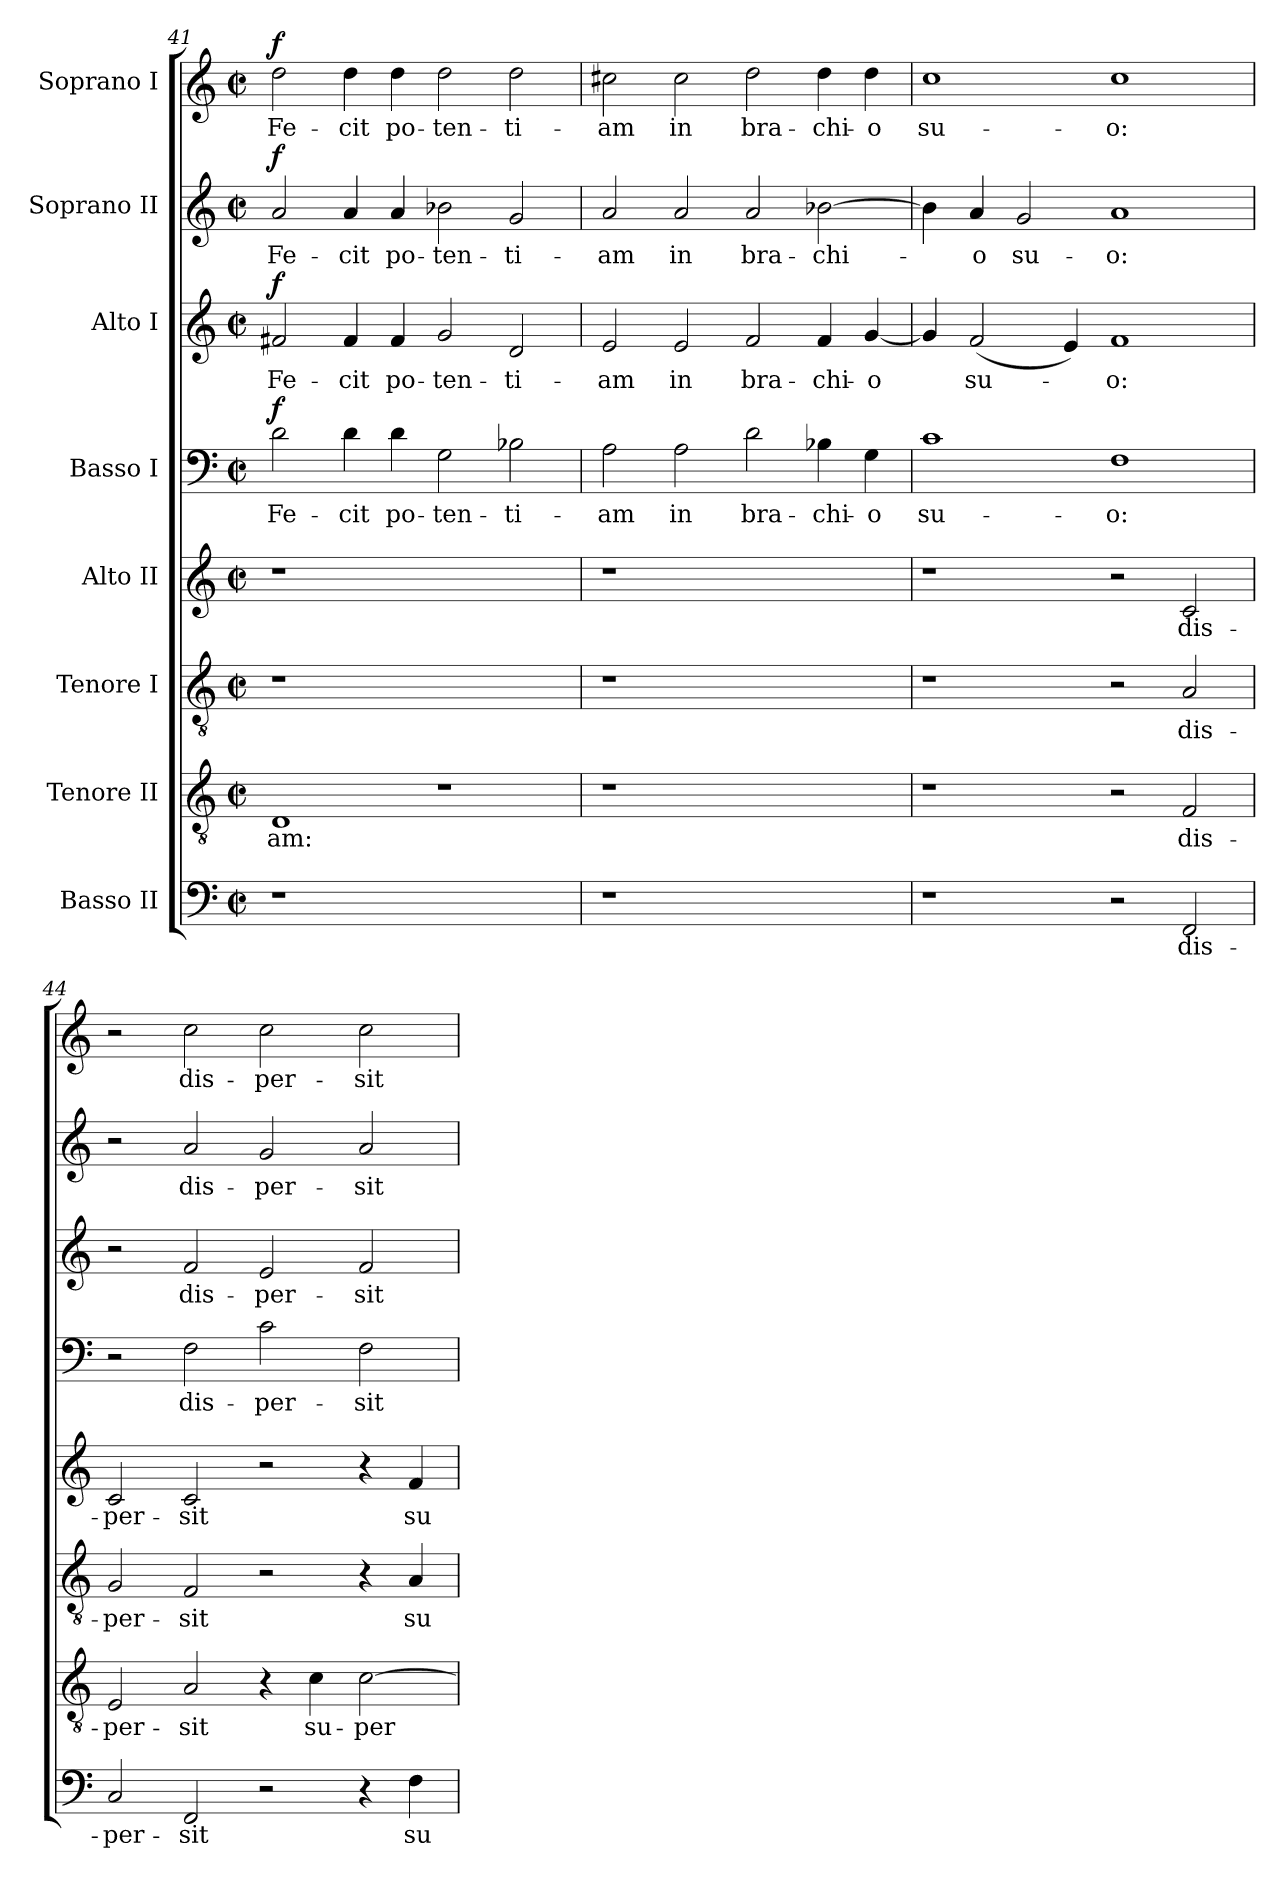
**kern	**text	**kern	**text	**kern	**text	**kern	**text	**kern	**text	**dynam	**kern	**text	**dynam	**kern	**text	**dynam	**kern	**text	**dynam
*part8	*part8	*part7	*part7	*part6	*part6	*part5	*part5	*part4	*part4	*part4	*part3	*part3	*part3	*part2	*part2	*part2	*part1	*part1	*part1
*staff8	*staff8	*staff7	*staff7	*staff6	*staff6	*staff5	*staff5	*staff4	*staff4	*staff4	*staff3	*staff3	*staff3	*staff2	*staff2	*staff2	*staff1	*staff1	*staff1
*I"Basso II	*	*I"Tenore II	*	*I"Tenore I	*	*I"Alto II	*	*I"Basso I	*	*	*I"Alto I	*	*	*I"Soprano II	*	*	*I"Soprano I	*	*
*clefF4	*	*clefGv2	*	*clefGv2	*	*clefG2	*	*clefF4	*	*	*clefG2	*	*	*clefG2	*	*	*clefG2	*	*
*k[]	*	*k[]	*	*k[]	*	*k[]	*	*k[]	*	*	*k[]	*	*	*k[]	*	*	*k[]	*	*
*C:	*	*C:	*	*C:	*	*C:	*	*C:	*	*	*C:	*	*	*C:	*	*	*C:	*	*
*M2/2	*	*M2/2	*	*M2/2	*	*M2/2	*	*M2/2	*	*	*M2/2	*	*	*M2/2	*	*	*M2/2	*	*
*met(c|)	*	*met(c|)	*	*met(c|)	*	*met(c|)	*	*met(c|)	*	*	*met(c|)	*	*	*met(c|)	*	*	*met(c|)	*	*
=41	=41	=41	=41	=41	=41	=41	=41	=41	=41	=41	=41	=41	=41	=41	=41	=41	=41	=41	=41
!	!	!	!	!	!	!	!	!	!	!LO:DY:a	!	!	!LO:DY:a	!	!	!LO:DY:a	!	!	!LO:DY:a
1r	.	1D	-am:	1r	.	1r	.	2d\	Fe-	f	2f#X/	Fe-	f	2a/	Fe-	f	2dd\	Fe-	f
.	.	.	.	.	.	.	.	4d\	-cit	.	4f#/	-cit	.	4a/	-cit	.	4dd\	-cit	.
.	.	.	.	.	.	.	.	4d\	po-	.	4f#/	po-	.	4a/	po-	.	4dd\	po-	.
1ryy	.	1r	.	1ryy	.	1ryy	.	2G\	-ten-	.	2g/	-ten-	.	2b-X\	-ten-	.	2dd\	-ten-	.
.	.	.	.	.	.	.	.	2B-X\	-ti-	.	2d/	-ti-	.	2g/	-ti-	.	2dd\	-ti-	.
!!LO:PB:g=z
=42	=42	=42	=42	=42	=42	=42	=42	=42	=42	=42	=42	=42	=42	=42	=42	=42	=42	=42	=42
1r	.	1r	.	1r	.	1r	.	2A\	-am	.	2e/	-am	.	2a/	-am	.	2cc#X\	-am	.
.	.	.	.	.	.	.	.	2A\	in	.	2e/	in	.	2a/	in	.	2cc#\	in	.
1ryy	.	1ryy	.	1ryy	.	1ryy	.	2d\	bra-	.	2f/	bra-	.	2a/	bra-	.	2dd\	bra-	.
.	.	.	.	.	.	.	.	4B-X\	-chi-	.	4f/	-chi-	.	[2b-X\	-chi-	.	4dd\	-chi-	.
.	.	.	.	.	.	.	.	4G\	-o	.	[4g/	-o	.	.	.	.	4dd\	-o	.
=43	=43	=43	=43	=43	=43	=43	=43	=43	=43	=43	=43	=43	=43	=43	=43	=43	=43	=43	=43
1r	.	1r	.	1r	.	1r	.	1c	su-	.	4g/]	.	.	4b-\]	.	.	1cc	su-	.
.	.	.	.	.	.	.	.	.	.	.	(2f/	su-	.	4a/	-o	.	.	.	.
.	.	.	.	.	.	.	.	.	.	.	.	.	.	2g/	su-	.	.	.	.
.	.	.	.	.	.	.	.	.	.	.	4e/)	.	.	.	.	.	.	.	.
2r	.	2r	.	2r	.	2r	.	1F	-o:	.	1f	-o:	.	1a	-o:	.	1cc	-o:	.
2FF/	dis-	2F/	dis-	2A/	dis-	2c/	dis-	.	.	.	.	.	.	.	.	.	.	.	.
=44	=44	=44	=44	=44	=44	=44	=44	=44	=44	=44	=44	=44	=44	=44	=44	=44	=44	=44	=44
2C/	-per-	2E/	-per-	2G/	-per-	2c/	-per-	2r	.	.	2r	.	.	2r	.	.	2r	.	.
2FF/	-sit	2A/	-sit	2F/	-sit	2c/	-sit	2F\	dis-	.	2f/	dis-	.	2a/	dis-	.	2cc\	dis-	.
2r	.	4r	.	2r	.	2r	.	2c\	-per-	.	2e/	-per-	.	2g/	-per-	.	2cc\	-per-	.
.	.	4c\	su-	.	.	.	.	.	.	.	.	.	.	.	.	.	.	.	.
4r	.	[2c\	-per-	4r	.	4r	.	2F\	-sit	.	2f/	-sit	.	2a/	-sit	.	2cc\	-sit	.
4F\	su-	.	.	4A/	su-	4f/	su-	.	.	.	.	.	.	.	.	.	.	.	.
=	=	=	=	=	=	=	=	=	=	=	=	=	=	=	=	=	=	=	=
*-	*-	*-	*-	*-	*-	*-	*-	*-	*-	*-	*-	*-	*-	*-	*-	*-	*-	*-	*-
